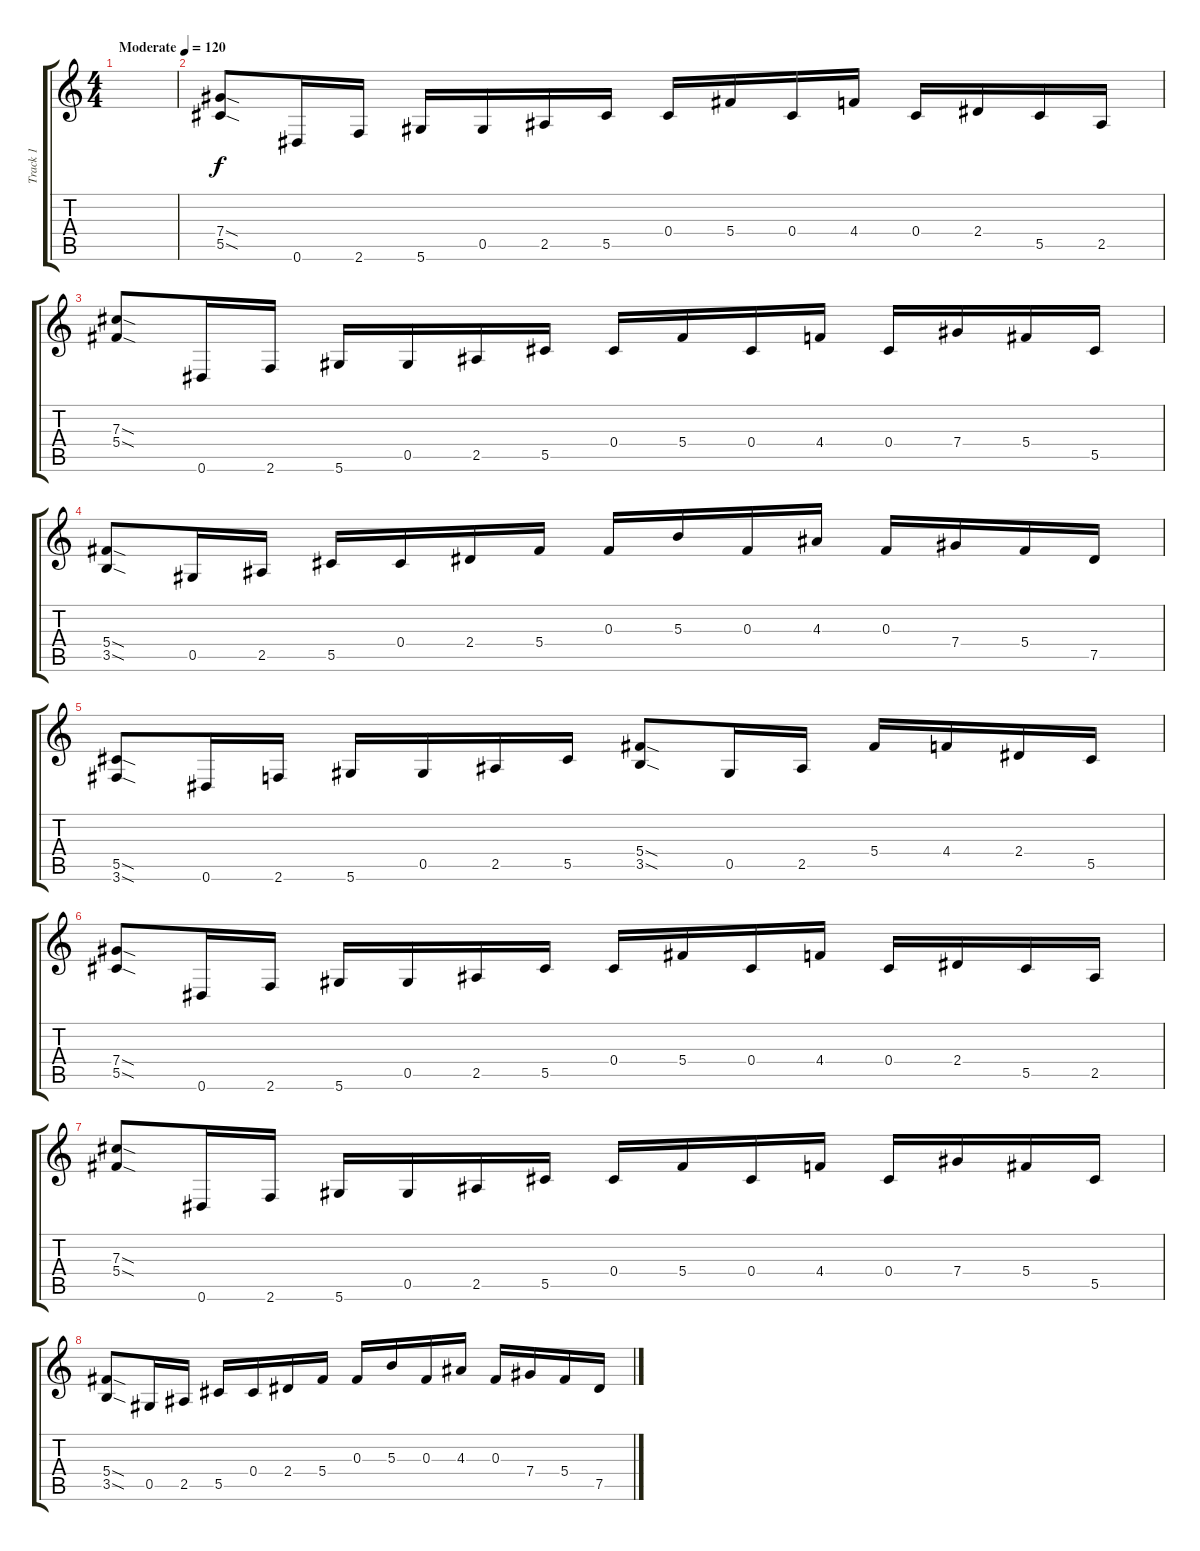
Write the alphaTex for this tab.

\track ("Track 1" "Track 1") {instrument distortionguitar}
\staff {score tabs}
\tuning (Eb4 Bb3 Gb3 Db3 Ab2 Eb2) {hide}
\ts (4 4)
\tempo (120 "Moderate")
\clef g2
\ks c
|
(7.4{sod} 5.5{sod}).8 0.6.16 2.6.16 5.6.16 0.5.16 2.5.16 5.5.16 0.4.16 5.4.16 0.4.16 4.4.16 0.4.16 2.4.16 5.5.16 2.5.16 |
(7.3{sod} 5.4{sod}).8 0.6.16 2.6.16 5.6.16 0.5.16 2.5.16 5.5.16 0.4.16 5.4.16 0.4.16 4.4.16 0.4.16 7.4.16 5.4.16 5.5.16 |
(5.4{sod} 3.5{sod}).8 0.5.16 2.5.16 5.5.16 0.4.16 2.4.16 5.4.16 0.3.16 5.3.16 0.3.16 4.3.16 0.3.16 7.4.16 5.4.16 7.5.16 |
(5.5{sod} 3.6{sod}).8 0.6.16 2.6.16 5.6.16 0.5.16 2.5.16 5.5.16 (5.4{sod} 3.5{sod}).8 0.5.16 2.5.16 5.4.16 4.4.16 2.4.16 5.5.16 |
(7.4{sod} 5.5{sod}).8{dy f} 0.6.16 2.6.16 5.6.16 0.5.16 2.5.16 5.5.16 0.4.16 5.4.16 0.4.16 4.4.16 0.4.16 2.4.16 5.5.16 2.5.16 |
(7.3{sod} 5.4{sod}).8 0.6.16 2.6.16 5.6.16 0.5.16 2.5.16 5.5.16 0.4.16 5.4.16 0.4.16 4.4.16 0.4.16 7.4.16 5.4.16 5.5.16 |
(5.4{sod} 3.5{sod}).8 0.5.16 2.5.16 5.5.16 0.4.16 2.4.16 5.4.16 0.3.16 5.3.16 0.3.16 4.3.16 0.3.16 7.4.16 5.4.16 7.5.16
